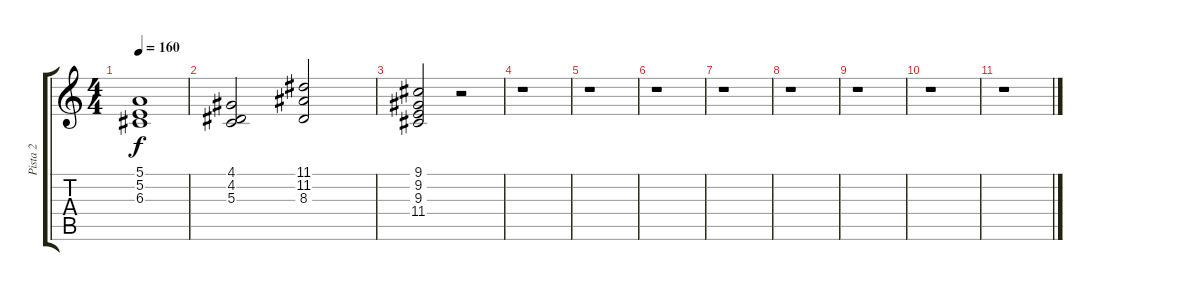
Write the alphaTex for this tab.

\track ("Pista 2" "Pista 2") {instrument synthstrings1}
\staff {score tabs}
\tuning (E4 B3 G3 D3 A2 E2) {hide}
\ts (4 4)
\tempo 160
\clef g2
\ks c
(5.1 5.2 6.3).1{dy f} |
(4.1 4.2 5.3).2 (11.1 11.2 8.3).2 |
(9.1 9.2 9.3 11.4).2 r.2 |
r.1 |
r.1 |
r.1 |
r.1 |
r.1 |
r.1 |
r.1 |
r.1
